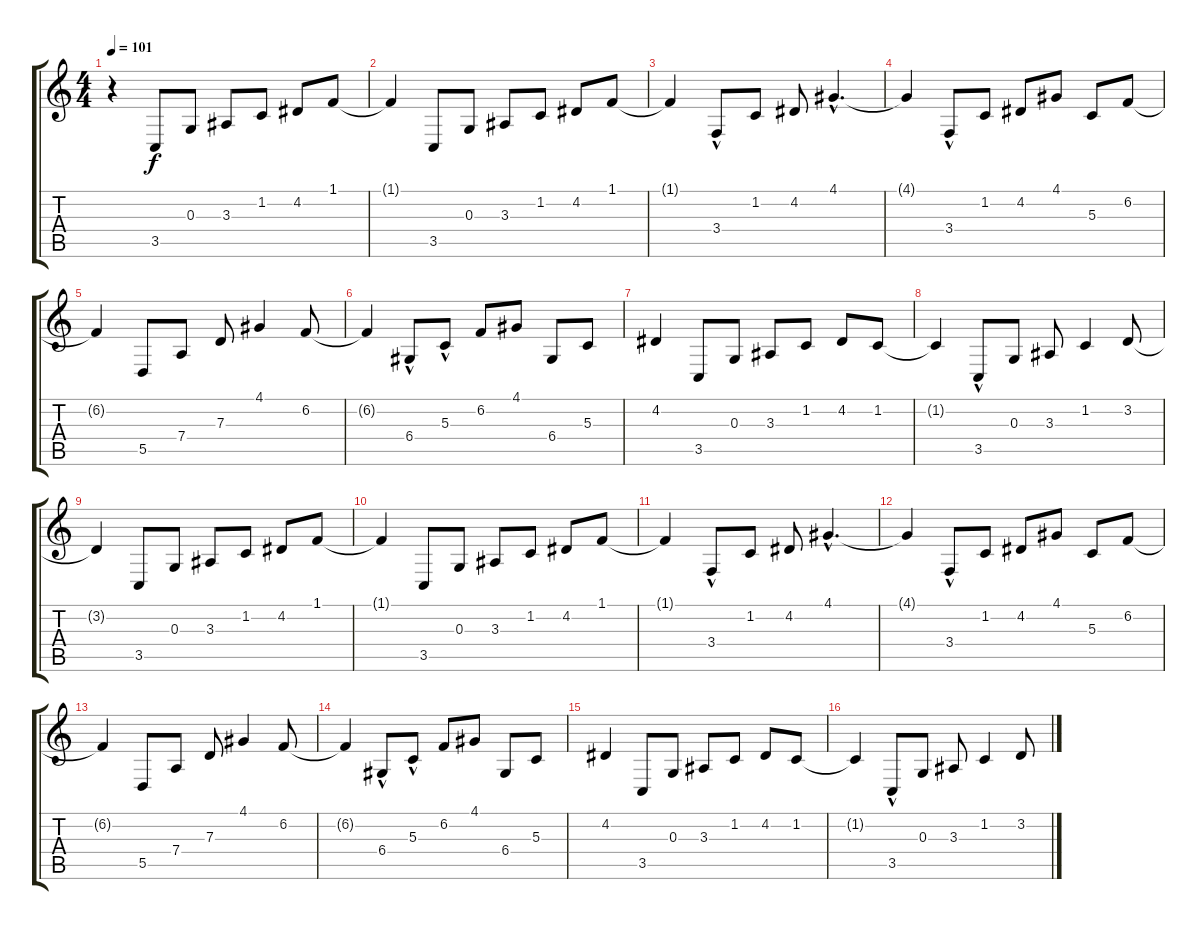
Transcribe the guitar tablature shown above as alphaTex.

\track "" {instrument pizzicatostrings}
\staff {score tabs}
\tuning (E4 B3 G3 D3 A2 E2) {hide}
\ts (4 4)
\tempo 101
\clef g2
\ks c
r.4{dy f instrument pizzicatostrings} 3.5.8 0.3.8 3.3.8 1.2.8 4.2.8 1.1.8 |
1.1{t}.4 3.5.8 0.3.8 3.3.8 1.2.8 4.2.8 1.1.8 |
1.1{t}.4 3.4{hac}.8 1.2.8 4.2.8 4.1{hac}.4{d} |
4.1{t}.4 3.4{hac}.8 1.2.8 4.2.8 4.1.8 5.3.8 6.2.8 |
6.2{t}.4 5.5.8 7.4.8 7.3.8 4.1.4 6.2.8 |
6.2{t}.4 6.4{hac}.8 5.3{hac}.8 6.2.8 4.1.8 6.4.8 5.3.8 |
4.2.4 3.5.8 0.3.8 3.3.8 1.2.8 4.2.8 1.2.8 |
1.2{t}.4 3.5{hac}.8 0.3.8 3.3.8 1.2.4 3.2.8 |
3.2{t}.4 3.5.8 0.3.8 3.3.8 1.2.8 4.2.8 1.1.8 |
1.1{t}.4 3.5.8 0.3.8 3.3.8 1.2.8 4.2.8 1.1.8 |
1.1{t}.4 3.4{hac}.8 1.2.8 4.2.8 4.1{hac}.4{d} |
4.1{t}.4 3.4{hac}.8 1.2.8 4.2.8 4.1.8 5.3.8 6.2.8 |
6.2{t}.4 5.5.8 7.4.8 7.3.8 4.1.4 6.2.8 |
6.2{t}.4 6.4{hac}.8 5.3{hac}.8 6.2.8 4.1.8 6.4.8 5.3.8 |
4.2.4 3.5.8 0.3.8 3.3.8 1.2.8 4.2.8 1.2.8 |
1.2{t}.4 3.5{hac}.8 0.3.8 3.3.8 1.2.4 3.2.8
